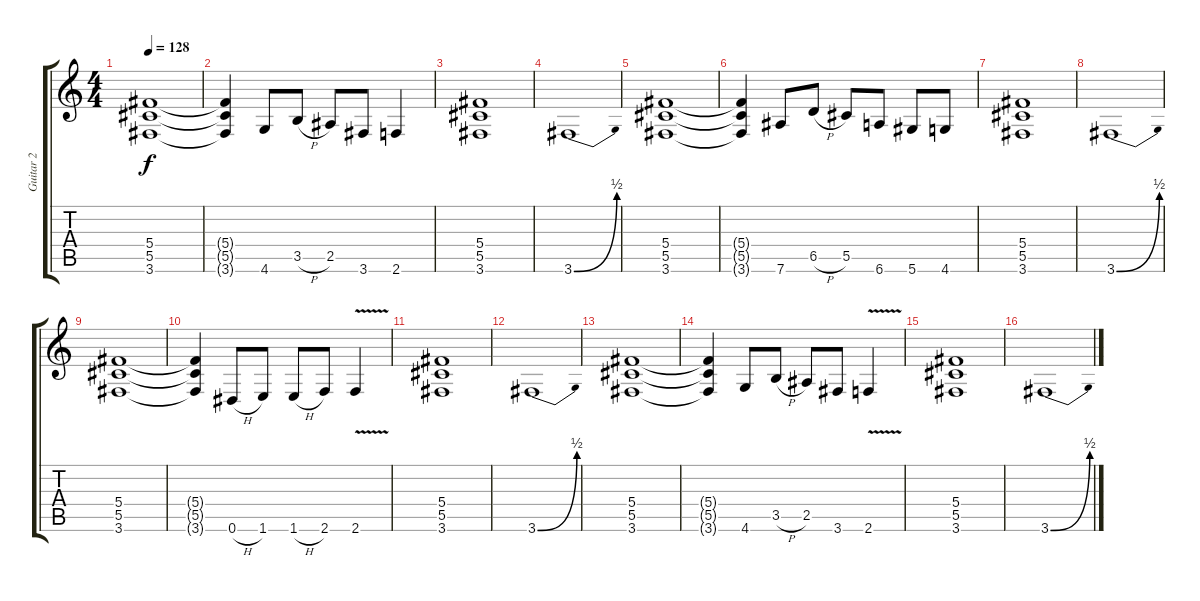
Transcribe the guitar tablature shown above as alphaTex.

\track ("Guitar 2" "Guitar 2") {instrument distortionguitar}
\staff {score tabs}
\tuning (Eb4 Bb3 Gb3 Db3 Ab2 Eb2) {hide}
\ts (4 4)
\tempo 128
\clef g2
\ks c
(5.4 5.5 3.6).1{dy f} |
(5.4{t} 5.5{t} 3.6{t}).4 4.6.8 3.5{h}.8 2.5.8 3.6.8 2.6.4 |
(5.4 5.5 3.6).1 |
3.6{be (bend 0 0 60 2)}.1 |
(5.4 5.5 3.6).1 |
(5.4{t} 5.5{t} 3.6{t}).4 7.6.8 6.5{h}.8 5.5.8 6.6.8 5.6.8 4.6.8 |
(5.4 5.5 3.6).1 |
3.6{be (bend 0 0 60 2)}.1 |
(5.4 5.5 3.6).1 |
(5.4{t} 5.5{t} 3.6{t}).4 0.6{h}.8 1.6.8 1.6{h}.8 2.6.8 2.6{v}.4 |
(5.4 5.5 3.6).1 |
3.6{be (bend 0 0 60 2)}.1 |
(5.4 5.5 3.6).1 |
(5.4{t} 5.5{t} 3.6{t}).4 4.6.8 3.5{h}.8 2.5.8 3.6.8 2.6{v}.4 |
(5.4 5.5 3.6).1 |
3.6{be (bend 0 0 60 2)}.1
